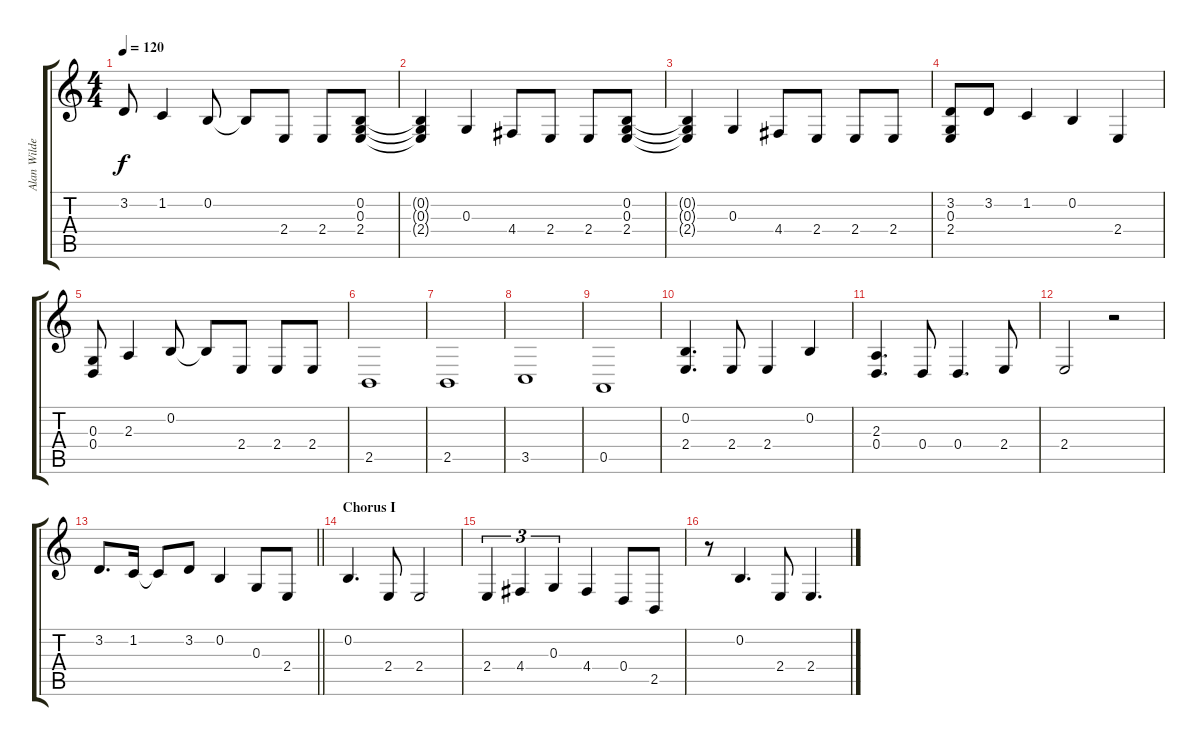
\track ("Alan Wilder - Backup Synth" "Alan Wilde") {instrument electricpiano2}
\staff {score tabs}
\tuning (E4 B3 G3 D3 A2 E2) {hide}
\ts (4 4)
\tempo 120
\clef g2
\ks c
3.2.8{dy f} 1.2.4 0.2.8 0.2{t}.8 2.4.8 2.4.8 (0.2 0.3 2.4).8 |
(0.2{t} 0.3{t} 2.4{t}).4 0.3.4 4.4.8 2.4.8 2.4.8 (0.2 0.3 2.4).8 |
(0.2{t} 0.3{t} 2.4{t}).4 0.3.4 4.4.8 2.4.8 2.4.8 2.4.8 |
(3.2 0.3 2.4).8 3.2.8 1.2.4 0.2.4 2.4.4 |
(0.3 0.4).8 2.3.4 0.2.8 0.2{t}.8 2.4.8 2.4.8 2.4.8 |
2.5.1 |
2.5.1 |
3.5.1 |
0.5.1 |
(0.2 2.4).4{d} 2.4.8 2.4.4 0.2.4 |
(2.3 0.4).4{d} 0.4.8 0.4.4{d} 2.4.8 |
2.4.2 r.2 |
\barLineRight lightlight
3.2.8{d} 1.2.16 1.2{t}.8 3.2.8 0.2.4 0.3.8 2.4.8 |
\section ("" "Chorus I")
0.2.4{d} 2.4.8 2.4.2 |
2.4.4{tu (3 2)} 4.4.4{tu (3 2)} 0.3.4{tu (3 2)} 4.4.4 0.4.8 2.5.8 |
r.8 0.2.4{d} 2.4.8 2.4.4{d}
